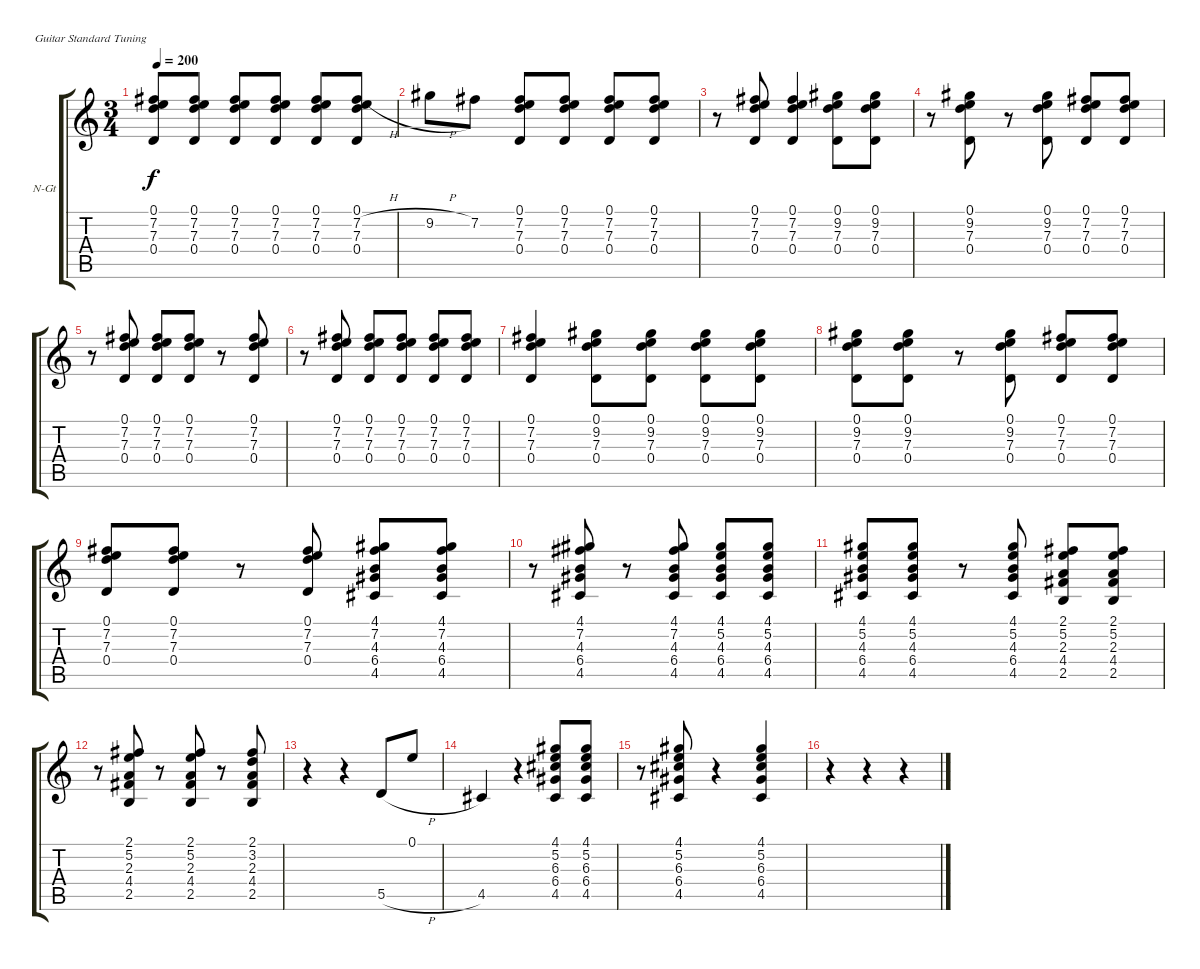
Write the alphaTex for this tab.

\bracketExtendMode groupsimilarinstruments
\firstSystemTrackNameOrientation horizontal
\otherSystemsTrackNameOrientation horizontal
\track ("Piste 1" "N-Gt") {instrument acousticguitarnylon}
\staff {score tabs}
\tuning (E4 B3 G3 D3 A2 E2)
\ts (3 4)
\tempo 200
\clef g2
\ks c
(0.1 7.2 7.3 0.4).8{dy f} (0.1 7.2 7.3 0.4).8 (0.1 7.2 7.3 0.4).8 (0.1 7.2 7.3 0.4).8 (0.1 7.2 7.3 0.4).8 (0.1 7.2{h} 7.3 0.4).8 |
9.2{h}.8 7.2.8 (0.1 7.2 7.3 0.4).8 (0.1 7.2 7.3 0.4).8 (0.1 7.2 7.3 0.4).8 (0.1 7.2 7.3 0.4).8 |
r.8 (0.1 7.2 7.3 0.4).8 (0.1 7.2 7.3 0.4).4 (0.1 9.2 7.3 0.4).8 (0.1 9.2 7.3 0.4).8 |
r.8 (0.1 9.2 7.3 0.4).8 r.8 (0.1 9.2 7.3 0.4).8 (0.1 7.2 7.3 0.4).8 (0.1 7.2 7.3 0.4).8 |
r.8 (0.1 7.2 7.3 0.4).8 (0.1 7.2 7.3 0.4).8 (0.1 7.2 7.3 0.4).8 r.8 (0.1 7.2 7.3 0.4).8 |
r.8 (0.1 7.2 7.3 0.4).8 (0.1 7.2 7.3 0.4).8 (0.1 7.2 7.3 0.4).8 (0.1 7.2 7.3 0.4).8 (0.1 7.2 7.3 0.4).8 |
(0.1 7.2 7.3 0.4).4 (0.1 9.2 7.3 0.4).8 (0.1 9.2 7.3 0.4).8 (0.1 9.2 7.3 0.4).8 (0.1 9.2 7.3 0.4).8 |
(0.1 9.2 7.3 0.4).8 (0.1 9.2 7.3 0.4).8 r.8 (0.1 9.2 7.3 0.4).8 (0.1 7.2 7.3 0.4).8 (0.1 7.2 7.3 0.4).8 |
(0.1 7.2 7.3 0.4).8 (0.1 7.2 7.3 0.4).8 r.8 (0.1 7.2 7.3 0.4).8 (4.1 7.2 4.3 6.4 4.5).8 (4.1 7.2 4.3 6.4 4.5).8 |
r.8 (4.1 7.2 4.3 6.4 4.5).8 r.8 (4.1 7.2 4.3 6.4 4.5).8 (4.1 5.2 4.3 6.4 4.5).8 (4.1 5.2 4.3 6.4 4.5).8 |
(4.1 5.2 4.3 6.4 4.5).8 (4.1 5.2 4.3 6.4 4.5).8 r.8 (4.1 5.2 4.3 6.4 4.5).8 (2.1 5.2 2.3 4.4 2.5).8 (2.1 5.2 2.3 4.4 2.5).8 |
r.8 (2.1 5.2 2.3 4.4 2.5).8 r.8 (2.1 5.2 2.3 4.4 2.5).8 r.8 (2.1 3.2 2.3 4.4 2.5).8 |
r.4 r.4 5.5{h}.8 0.1.8 |
4.5.4 r.4 (4.1 5.2 6.3 6.4 4.5).8 (4.1 5.2 6.3 6.4 4.5).8 |
r.8 (4.1 5.2 6.3 6.4 4.5).8 r.4 (4.1 5.2 6.3 6.4 4.5).4 |
r.4 r.4 r.4
